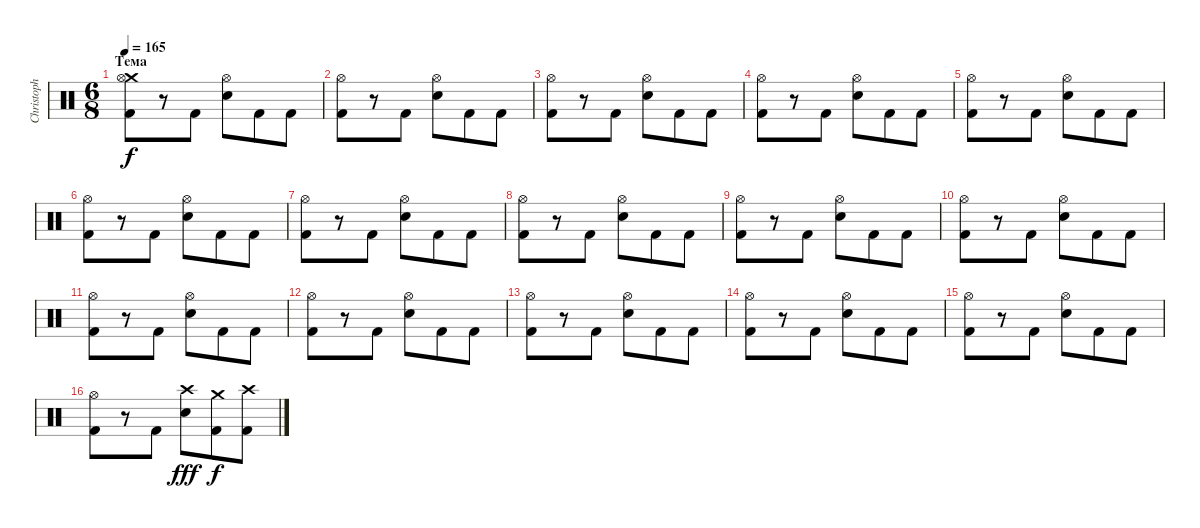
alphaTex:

\track ("Christoph Schneider" "Christoph ") {instrument percussion}
\staff {score}
\articulation defaults
\ts (6 8)
\section ("" "Тема")
\tempo 165
\clef neutral
\ks c
("Crash medium (hit)" "Kick (hit) 2" "Hi-Hat (open)").8{dy f} r.8 "Kick (hit) 2".8 ("Hi-Hat (open)" "Electric Snare (hit)").8 "Kick (hit) 2".8 "Kick (hit) 2".8 |
("Kick (hit) 2" "Hi-Hat (open)").8 r.8 "Kick (hit) 2".8 ("Hi-Hat (open)" "Electric Snare (hit)").8 "Kick (hit) 2".8 "Kick (hit) 2".8 |
("Kick (hit) 2" "Hi-Hat (open)").8 r.8 "Kick (hit) 2".8 ("Hi-Hat (open)" "Electric Snare (hit)").8 "Kick (hit) 2".8 "Kick (hit) 2".8 |
("Kick (hit) 2" "Hi-Hat (open)").8 r.8 "Kick (hit) 2".8 ("Hi-Hat (open)" "Electric Snare (hit)").8 "Kick (hit) 2".8 "Kick (hit) 2".8 |
("Kick (hit) 2" "Hi-Hat (open)").8 r.8 "Kick (hit) 2".8 ("Hi-Hat (open)" "Electric Snare (hit)").8 "Kick (hit) 2".8 "Kick (hit) 2".8 |
("Kick (hit) 2" "Hi-Hat (open)").8 r.8 "Kick (hit) 2".8 ("Hi-Hat (open)" "Electric Snare (hit)").8 "Kick (hit) 2".8 "Kick (hit) 2".8 |
("Kick (hit) 2" "Hi-Hat (open)").8 r.8 "Kick (hit) 2".8 ("Hi-Hat (open)" "Electric Snare (hit)").8 "Kick (hit) 2".8 "Kick (hit) 2".8 |
("Kick (hit) 2" "Hi-Hat (open)").8 r.8 "Kick (hit) 2".8 ("Hi-Hat (open)" "Electric Snare (hit)").8 "Kick (hit) 2".8 "Kick (hit) 2".8 |
("Kick (hit) 2" "Hi-Hat (open)").8 r.8 "Kick (hit) 2".8 ("Hi-Hat (open)" "Electric Snare (hit)").8 "Kick (hit) 2".8 "Kick (hit) 2".8 |
("Kick (hit) 2" "Hi-Hat (open)").8 r.8 "Kick (hit) 2".8 ("Hi-Hat (open)" "Electric Snare (hit)").8 "Kick (hit) 2".8 "Kick (hit) 2".8 |
("Kick (hit) 2" "Hi-Hat (open)").8 r.8 "Kick (hit) 2".8 ("Hi-Hat (open)" "Electric Snare (hit)").8 "Kick (hit) 2".8 "Kick (hit) 2".8 |
("Kick (hit) 2" "Hi-Hat (open)").8 r.8 "Kick (hit) 2".8 ("Hi-Hat (open)" "Electric Snare (hit)").8 "Kick (hit) 2".8 "Kick (hit) 2".8 |
("Kick (hit) 2" "Hi-Hat (open)").8 r.8 "Kick (hit) 2".8 ("Hi-Hat (open)" "Electric Snare (hit)").8 "Kick (hit) 2".8 "Kick (hit) 2".8 |
("Kick (hit) 2" "Hi-Hat (open)").8 r.8 "Kick (hit) 2".8 ("Hi-Hat (open)" "Electric Snare (hit)").8 "Kick (hit) 2".8 "Kick (hit) 2".8 |
("Kick (hit) 2" "Hi-Hat (open)").8 r.8 "Kick (hit) 2".8 ("Hi-Hat (open)" "Electric Snare (hit)").8 "Kick (hit) 2".8 "Kick (hit) 2".8 |
("Kick (hit) 2" "Hi-Hat (open)").8 r.8 "Kick (hit) 2".8 ("Crash high (hit)" "Electric Snare (hit)").8{dy fff} ("Crash medium (hit)" "Kick (hit) 2").8{dy f} ("Crash high (hit)" "Kick (hit) 2").8
